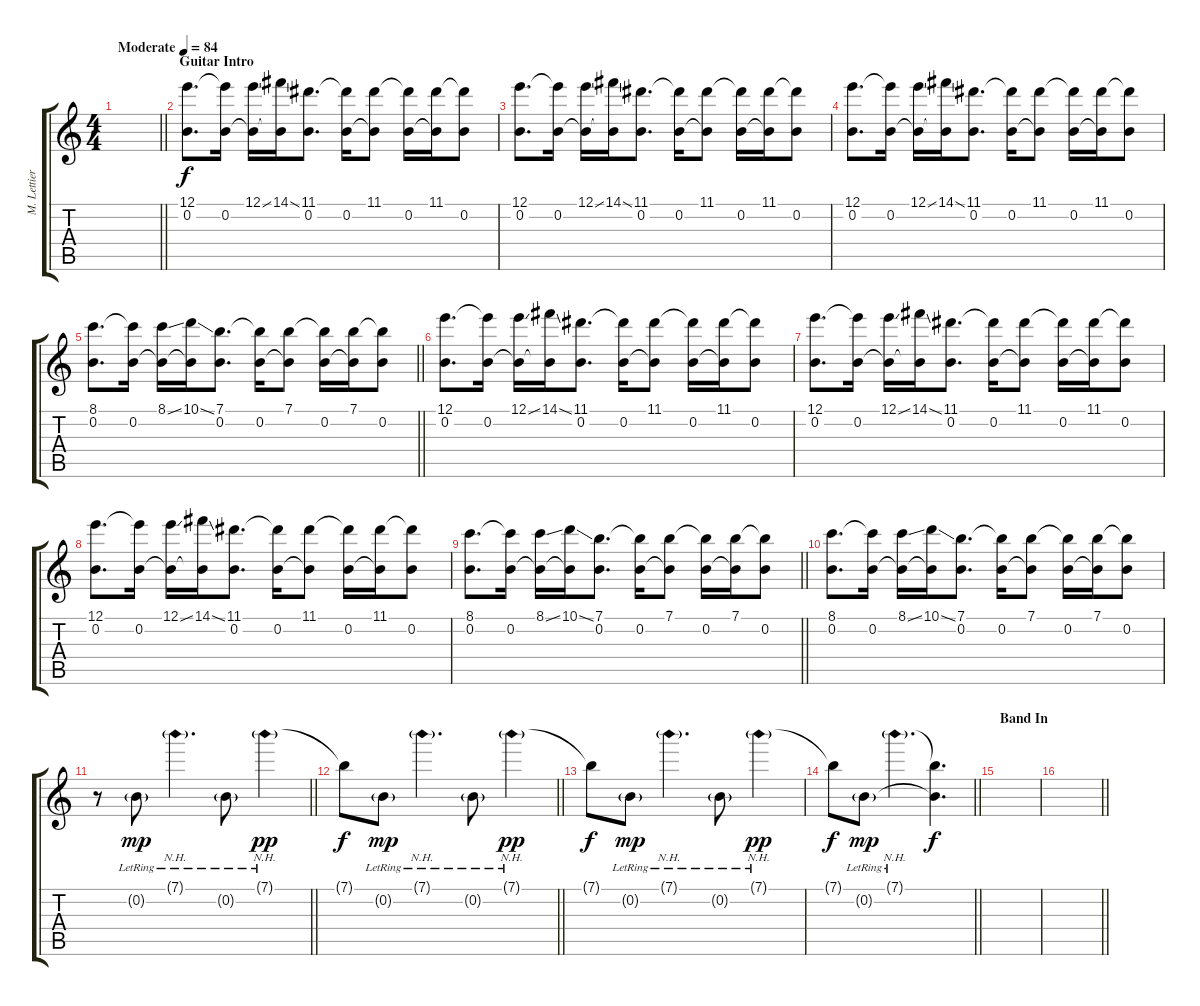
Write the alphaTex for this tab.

\track ("M. Lettieri - Guitar #1" "M. Lettier") {instrument electricguitarjazz}
\staff {score tabs}
\tuning (E4 B3 G3 D3 A2 E2) {hide}
\ts (4 4)
\tempo (84 "Moderate")
\clef g2
\barLineRight lightlight
\ks c
|
\section ("" "Guitar Intro")
(12.1 0.2).8{d} (12.1{t} 0.2).16 (12.1{ss} 0.2{t}).16 (14.1{ss} 0.2{t}).16 (11.1 0.2).8{d} (11.1{t} 0.2).16 (11.1 0.2{t}).8 (11.1{t} 0.2).16 (11.1 0.2{t}).16 (11.1{t} 0.2).8 |
(12.1 0.2).8{d} (12.1{t} 0.2).16 (12.1{ss} 0.2{t}).16 (14.1{ss} 0.2{t}).16 (11.1 0.2).8{d} (11.1{t} 0.2).16 (11.1 0.2{t}).8 (11.1{t} 0.2).16 (11.1 0.2{t}).16 (11.1{t} 0.2).8 |
(12.1 0.2).8{d} (12.1{t} 0.2).16 (12.1{ss} 0.2{t}).16 (14.1{ss} 0.2{t}).16 (11.1 0.2).8{d} (11.1{t} 0.2).16 (11.1 0.2{t}).8 (11.1{t} 0.2).16 (11.1 0.2{t}).16 (11.1{t} 0.2).8 |
\barLineRight lightlight
(8.1 0.2).8{d} (8.1{t} 0.2).16 (8.1{ss} 0.2{t}).16 (10.1{ss} 0.2{t}).16 (7.1 0.2).8{d} (7.1{t} 0.2).16 (7.1 0.2{t}).8 (7.1{t} 0.2).16 (7.1 0.2{t}).16 (7.1{t} 0.2).8 |
(12.1 0.2).8{d} (12.1{t} 0.2).16 (12.1{ss} 0.2{t}).16 (14.1{ss} 0.2{t}).16 (11.1 0.2).8{d} (11.1{t} 0.2).16 (11.1 0.2{t}).8 (11.1{t} 0.2).16 (11.1 0.2{t}).16 (11.1{t} 0.2).8 |
(12.1 0.2).8{d} (12.1{t} 0.2).16 (12.1{ss} 0.2{t}).16 (14.1{ss} 0.2{t}).16 (11.1 0.2).8{d} (11.1{t} 0.2).16 (11.1 0.2{t}).8 (11.1{t} 0.2).16 (11.1 0.2{t}).16 (11.1{t} 0.2).8 |
(12.1 0.2).8{d} (12.1{t} 0.2).16 (12.1{ss} 0.2{t}).16 (14.1{ss} 0.2{t}).16 (11.1 0.2).8{d} (11.1{t} 0.2).16 (11.1 0.2{t}).8 (11.1{t} 0.2).16 (11.1 0.2{t}).16 (11.1{t} 0.2).8 |
\barLineRight lightlight
(8.1 0.2).8{d} (8.1{t} 0.2).16 (8.1{ss} 0.2{t}).16 (10.1{ss} 0.2{t}).16 (7.1 0.2).8{d} (7.1{t} 0.2).16 (7.1 0.2{t}).8 (7.1{t} 0.2).16 (7.1 0.2{t}).16 (7.1{t} 0.2).8 |
(8.1 0.2).8{d} (8.1{t} 0.2).16 (8.1{ss} 0.2{t}).16 (10.1{ss} 0.2{t}).16 (7.1 0.2).8{d} (7.1{t} 0.2).16 (7.1 0.2{t}).8 (7.1{t} 0.2).16 (7.1 0.2{t}).16 (7.1{t} 0.2).8 |
\barLineRight lightlight
r.8 0.2{g lr}.8{dy mp} 7.1{nh g lr}.4{d} 0.2{g lr}.8 7.1{nh g lr}.4{dy pp} |
\barLineRight lightlight
7.1{t}.8{dy f} 0.2{g lr}.8{dy mp} 7.1{nh g lr}.4{d} 0.2{g lr}.8 7.1{nh g lr}.4{dy pp} |
7.1{t}.8{dy f} 0.2{g lr}.8{dy mp} 7.1{nh g lr}.4{d} 0.2{g lr}.8 7.1{nh g lr}.4{dy pp} |
\barLineRight lightlight
7.1{t}.8{dy f} 0.2{g lr}.8{dy mp} 7.1{nh g lr}.4{d} (7.1{t} 0.2{t}).4{d dy f} |
\section ("" "Band In")
|
\barLineRight lightlight
